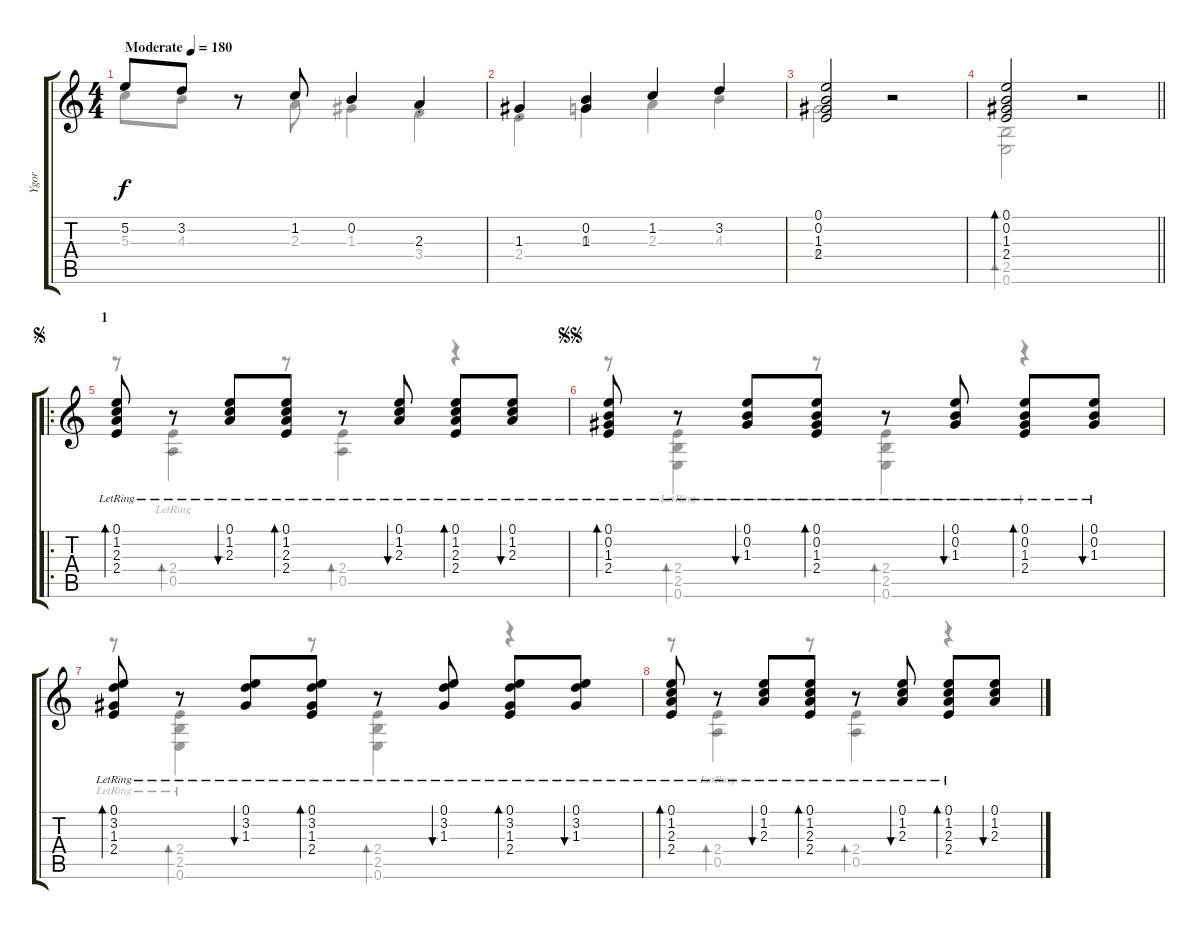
\track ("Ygor" "Ygor") {instrument acousticguitarnylon}
\staff {score tabs}
\tuning (E4 B3 G3 D3 A2 E2) {hide}
\voice
\ts (4 4)
\tempo (180 "Moderate")
\clef g2
\ks c
5.2.8{dy f instrument acousticguitarnylon} 3.2.8 r.8 1.2.8 0.2.4 2.3{st}.4 |
1.3{st}.4 (0.2 1.3).4 1.2.4 3.2.4 |
(0.1 0.2 1.3 2.4).2 r.2 |
\barLineRight lightlight
(0.1 0.2 1.3 2.4).2{bd 240} r.2 |
\ro
\section ("" "1")
\jump segno
(0.1{lr} 1.2{lr} 2.3{lr} 2.4{lr}).8{bd 60} r.8 (0.1{lr} 1.2{lr} 2.3{lr}).8{bu 60} (0.1{lr} 1.2{lr} 2.3{lr} 2.4{lr}).8{bd 60} r.8 (0.1{lr} 1.2{lr} 2.3{lr}).8{bu 60} (0.1{lr} 1.2{lr} 2.3{lr} 2.4{lr}).8{bd 60} (0.1{lr} 1.2 2.3).8{bu 60} |
\jump segnosegno
(0.1{lr} 0.2{lr} 1.3{lr} 2.4{lr}).8{bd 60} r.8 (0.1{lr} 0.2{lr} 1.3{lr}).8{bu 60} (0.1{lr} 0.2{lr} 1.3{lr} 2.4{lr}).8{bd 60} r.8 (0.1{lr} 0.2{lr} 1.3{lr}).8{bu 60} (0.1{lr} 0.2{lr} 1.3{lr} 2.4{lr}).8{bd 60} (0.1{lr} 0.2 1.3).8{bu 60} |
(0.1{lr} 3.2{lr} 1.3{lr} 2.4{lr}).8{bd 60} r.8 (0.1{lr} 3.2{lr} 1.3{lr}).8{bu 60} (0.1{lr} 3.2{lr} 1.3{lr} 2.4{lr}).8{bd 60} r.8 (0.1{lr} 3.2{lr} 1.3{lr}).8{bu 60} (0.1{lr} 3.2{lr} 1.3{lr} 2.4{lr}).8{bd 60} (0.1{lr} 3.2 1.3).8{bu 60} |
(0.1{lr} 1.2{lr} 2.3{lr} 2.4{lr}).8{bd 60} r.8 (0.1{lr} 1.2{lr} 2.3{lr}).8{bu 60} (0.1{lr} 1.2{lr} 2.3{lr} 2.4{lr}).8{bd 60} r.8 (0.1{lr} 1.2{lr} 2.3{lr}).8{bu 60} (0.1{lr} 1.2{lr} 2.3{lr} 2.4{lr}).8{bd 60} (0.1 1.2 2.3).8{bu 60}
\voice
\clef g2
\ottava regular
\simile none
\ks c
5.3.8{dy f} 4.3.8 r.8 2.3.8 1.3{st}.4 3.4{st}.4 |
2.4{st}.4 0.3.4 2.3.4 4.3.4 |
6.4.2 r.2 |
\barLineRight lightlight
(2.5 0.6).2{bd 60} r.2 |
r.8 (2.4 0.5{lr}).4{bd 60} r.8 (2.4 0.5).4{bd 60} r.4 |
r.8 (2.4 2.5{lr} 0.6).4{bd 60} r.8 (2.4 2.5{lr} 0.6).4{bd 60} r.4 |
r.8 (2.4 2.5{lr} 0.6).4{bd 60} r.8 (2.4 2.5 0.6).4{bd 60} r.4 |
r.8 (2.4 0.5{lr}).4{bd 60} r.8 (2.4 0.5).4{bd 60} r.4
